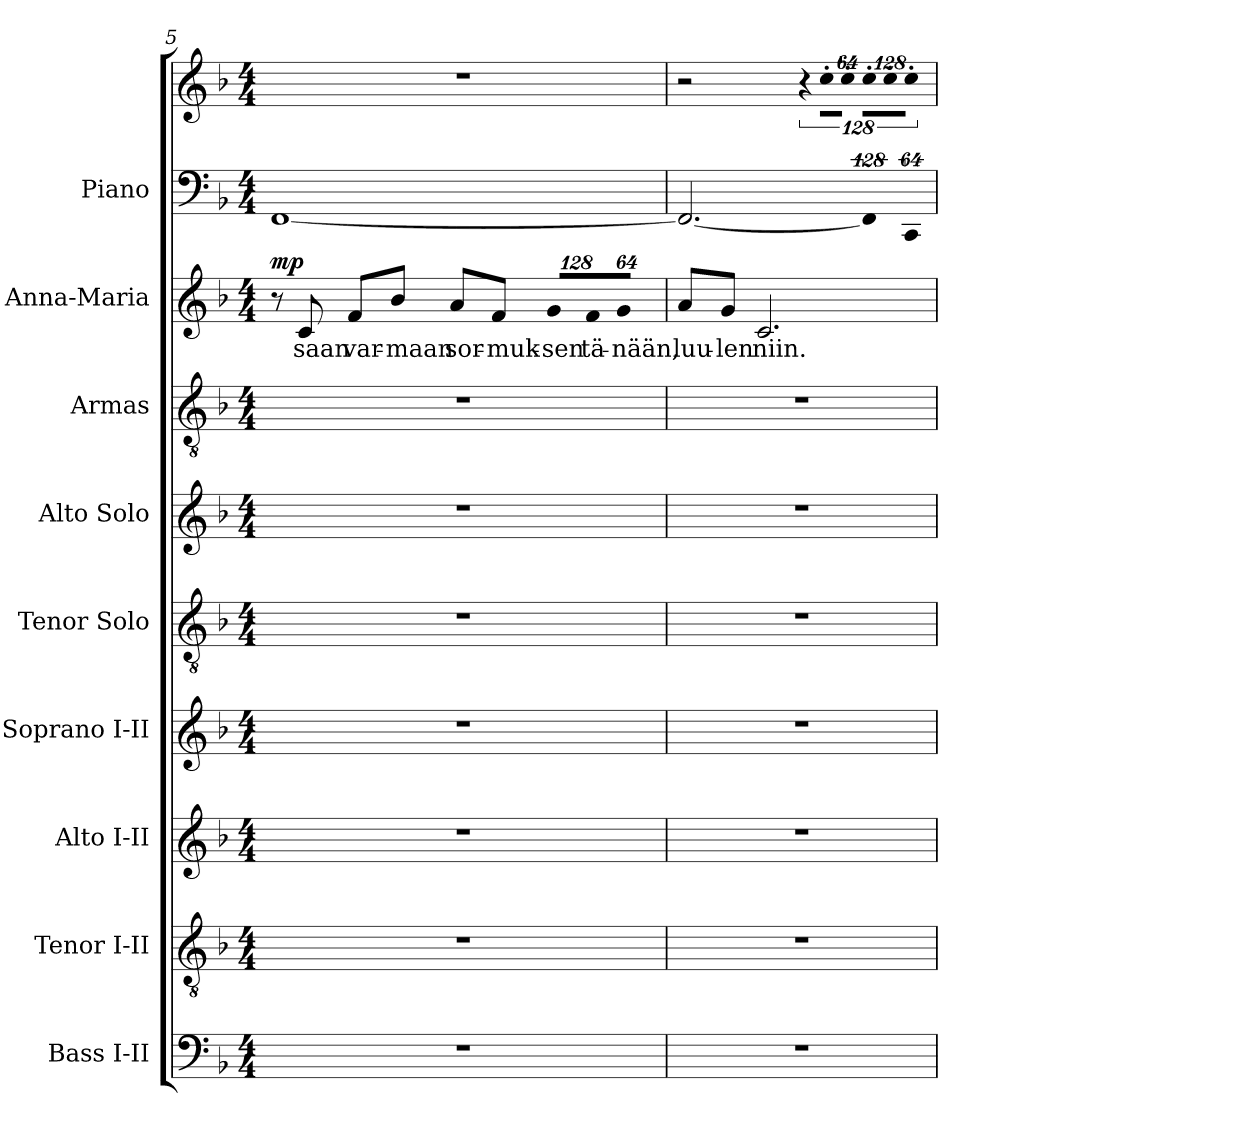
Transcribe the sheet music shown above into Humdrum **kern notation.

**kern	**kern	**kern	**kern	**kern	**kern	**kern	**kern	**text	**dynam	**kern	**kern
*part9	*part8	*part7	*part6	*part5	*part4	*part3	*part2	*part2	*part2	*part1	*part1
*staff10	*staff9	*staff8	*staff7	*staff6	*staff5	*staff4	*staff3	*staff3	*staff3	*staff2	*staff1
*I"Bass I-II	*I"Tenor I-II	*I"Alto I-II	*I"Soprano I-II	*I"Tenor Solo	*I"Alto Solo	*I"Armas	*I"Anna-Maria	*	*	*I"Piano	*
*I'B.	*I'T.	*I'A.	*I'S.	*I'T. Solo	*I'A. Solo	*I'Armas	*I'A-M	*	*	*I'Pno.	*
!!LO:LB:g=z
*clefF4	*clefGv2	*clefG2	*clefG2	*clefGv2	*clefG2	*clefGv2	*clefG2	*	*	*clefF4	*clefG2
*	*ITrd7c12	*	*	*ITrd7c12	*	*ITrd7c12	*	*	*	*	*
*k[b-]	*k[b-]	*k[b-]	*k[b-]	*k[b-]	*k[b-]	*k[b-]	*k[b-]	*	*	*k[b-]	*k[b-]
*F:	*F:	*F:	*F:	*F:	*F:	*F:	*F:	*	*	*F:	*F:
*M4/4	*M4/4	*M4/4	*M4/4	*M4/4	*M4/4	*M4/4	*M4/4	*	*	*M4/4	*M4/4
*MM82	*MM82	*MM82	*MM82	*MM82	*MM82	*MM82	*MM82	*	*	*MM82	*MM82
=5	=5	=5	=5	=5	=5	=5	=5	=5	=5	=5	=5
1r	1r	1r	1r	1r	1r	1r	8r	.	mp	[<1FFi	1r
!	!	!	!	!	!	!	!	!LO:LY:b:color=#000000	!	!	!
.	.	.	.	.	.	.	8ci/	saan	.	.	.
!	!	!	!	!	!	!	!	!LO:LY:b:color=#000000	!	!	!
.	.	.	.	.	.	.	8fi/L	var-	.	.	.
!	!	!	!	!	!	!	!	!LO:LY:b:color=#000000	!	!	!
.	.	.	.	.	.	.	8b-i/J	-maan	.	.	.
!	!	!	!	!	!	!	!	!LO:LY:b:color=#000000	!	!	!
.	.	.	.	.	.	.	8ai/L	sor-	.	.	.
!	!	!	!	!	!	!	!	!LO:LY:b:color=#000000	!	!	!
.	.	.	.	.	.	.	8fi/J	-muk-	.	.	.
*	*	*	*	*	*	*	*Xbrackettup	*	*	*	*
!	!	!	!	!	!	!	!LO:N:vis=8	!	!	!	!
!	!	!	!	!	!	!	!	!LO:LY:b:color=#000000	!	!	!
.	.	.	.	.	.	.	1024%85gi/L	-sen	.	.	.
!	!	!	!	!	!	!	!LO:N:vis=8	!	!	!	!
!	!	!	!	!	!	!	!	!LO:LY:b:color=#000000	!	!	!
.	.	.	.	.	.	.	1024%85fi/	tä-	.	.	.
!	!	!	!	!	!	!	!LO:N:vis=8	!	!	!	!
!	!	!	!	!	!	!	!	!LO:LY:b:color=#000000	!	!	!
.	.	.	.	.	.	.	512%43gi/J	-nään,	.	.	.
=6	=6	=6	=6	=6	=6	=6	=6	=6	=6	=6	=6
!	!	!	!	!	!	!	!	!LO:LY:b:color=#000000	!	!	!
1r	1r	1r	1r	1r	1r	1r	8ai/L	luu-	.	2.FFi/_<	2r
!	!	!	!	!	!	!	!	!LO:LY:b:color=#000000	!	!	!
.	.	.	.	.	.	.	8gi/J	-len	.	.	.
!	!	!	!	!	!	!	!	!LO:LY:b:color=#000000	!	!	!
.	.	.	.	.	.	.	2.ci/	niin.	.	.	.
!	!	!	!	!	!	!	!	!	!	!	!LO:N:vis=8
.	.	.	.	.	.	.	.	.	.	.	1024%85r
!	!	!	!	!	!	!	!	!	!	!	!LO:N:vis=8
.	.	.	.	.	.	.	.	.	.	.	1024%85cc'i\L
!	!	!	!	!	!	!	!	!	!	!	!LO:N:vis=8
.	.	.	.	.	.	.	.	.	.	.	512%43cc'i\J
!	!	!	!	!	!	!	!	!	!	!LO:N:vis=4	!
*	*	*	*	*	*	*	*	*	*	*	*Xbrackettup
!	!	!	!	!	!	!	!	!	!	!	!LO:N:vis=8
.	.	.	.	.	.	.	.	.	.	512%85FFi/]	1024%85cc'i\L
!	!	!	!	!	!	!	!	!	!	!	!LO:N:vis=8
.	.	.	.	.	.	.	.	.	.	.	1024%85cc'i\
!	!	!	!	!	!	!	!	!	!	!LO:N:vis=8	!LO:N:vis=8
.	.	.	.	.	.	.	.	.	.	512%43CCi/	512%43cc'i\J
=	=	=	=	=	=	=	=	=	=	=	=
*-	*-	*-	*-	*-	*-	*-	*-	*-	*-	*-	*-
